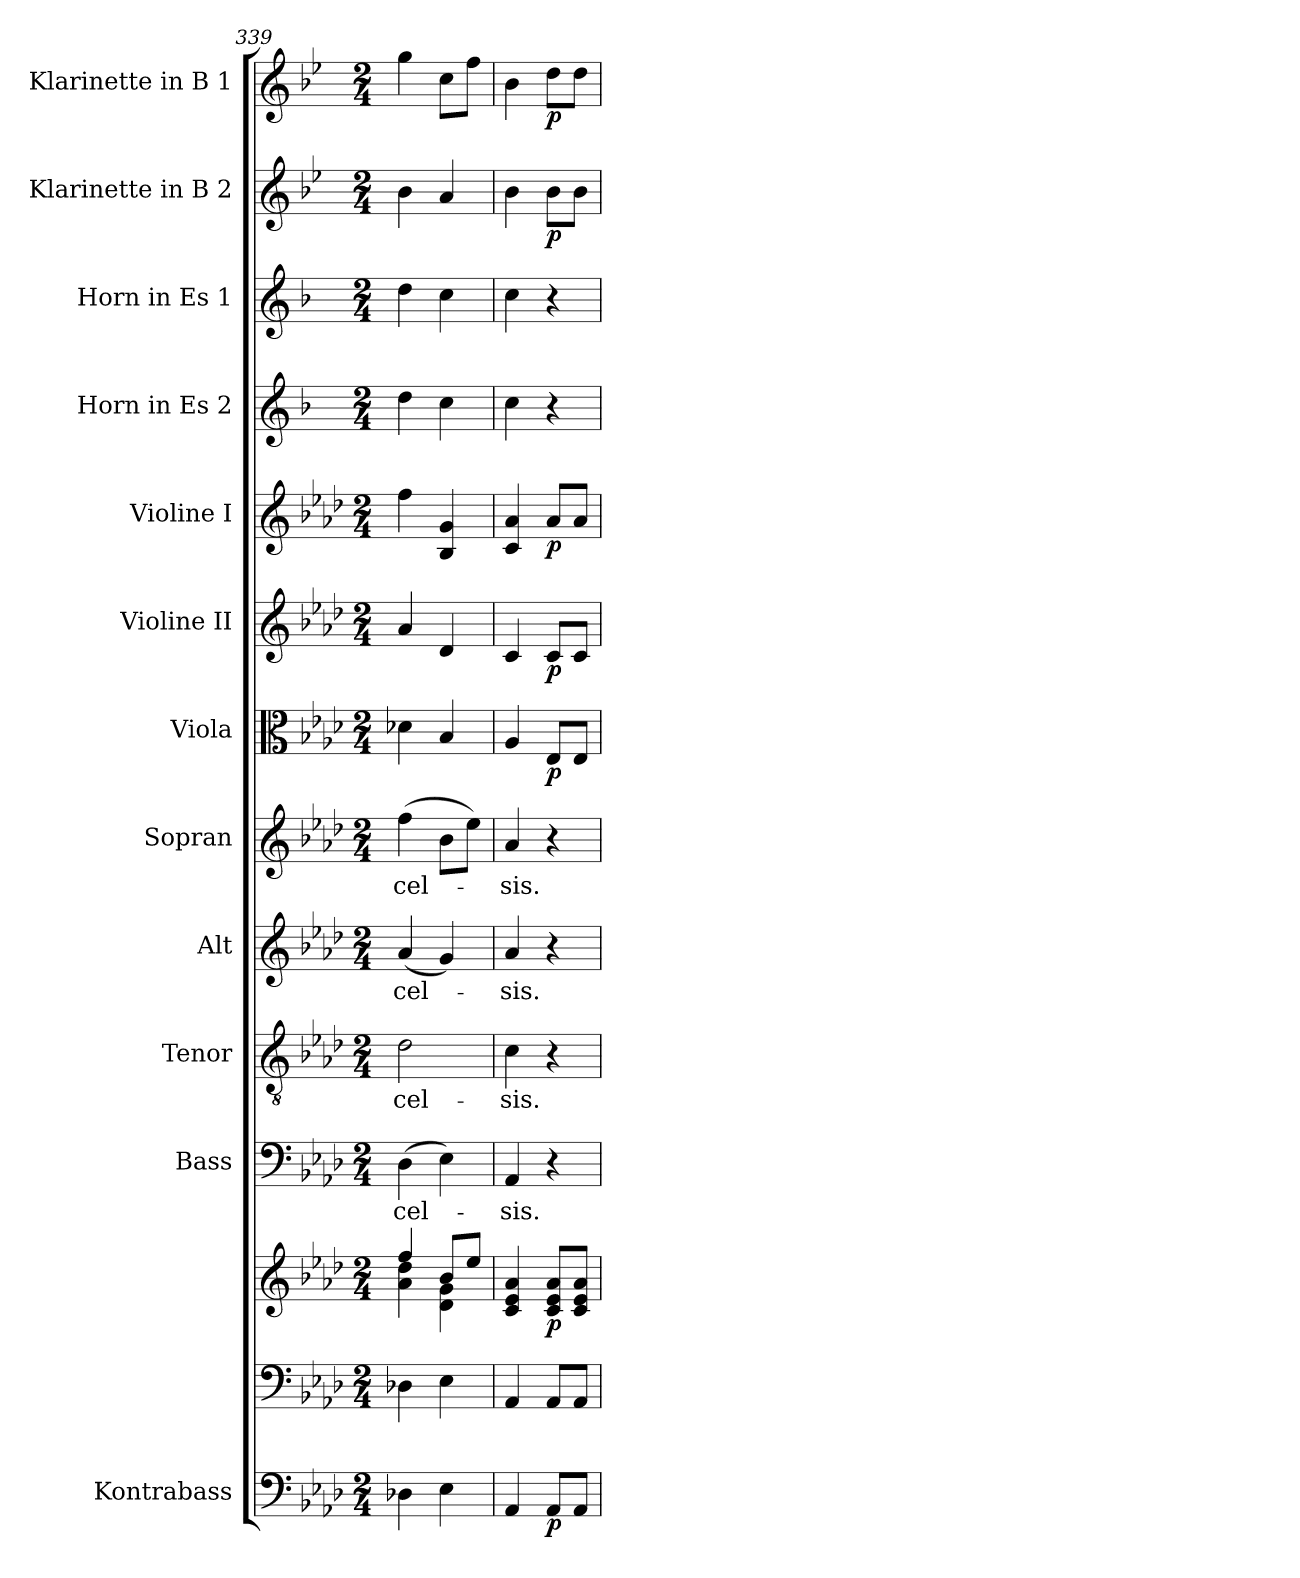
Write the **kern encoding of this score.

**kern	**dynam	**kern	**kern	**dynam	**kern	**text	**kern	**text	**kern	**text	**kern	**text	**kern	**dynam	**kern	**dynam	**kern	**dynam	**kern	**kern	**kern	**dynam	**kern	**dynam
*part13	*part13	*part12	*part12	*part12	*part11	*part11	*part10	*part10	*part9	*part9	*part8	*part8	*part7	*part7	*part6	*part6	*part5	*part5	*part4	*part3	*part2	*part2	*part1	*part1
*staff14	*staff14	*staff13	*staff12	*staff12/13	*staff11	*staff11	*staff10	*staff10	*staff9	*staff9	*staff8	*staff8	*staff7	*staff7	*staff6	*staff6	*staff5	*staff5	*staff4	*staff3	*staff2	*staff2	*staff1	*staff1
*I"Kontrabass	*	*	*	*	*I"Bass	*	*I"Tenor	*	*I"Alt	*	*I"Sopran	*	*I"Viola	*	*I"Violine II	*	*I"Violine I	*	*I"Horn in Es 2	*I"Horn in Es 1	*I"Klarinette in B 2	*	*I"Klarinette in B 1	*
*I'Kb.	*	*	*	*	*I'B	*	*I'T	*	*I'A	*	*I'S	*	*I'Vla.	*	*I'Vl. II	*	*I'Vl. I	*	*I'Hrn. 2	*I'Hrn. 1	*	*	*	*
*clefF4	*	*clefF4	*clefG2	*	*clefF4	*	*clefGv2	*	*clefG2	*	*clefG2	*	*clefC3	*	*clefG2	*	*clefG2	*	*clefG2	*clefG2	*clefG2	*	*clefG2	*
*ITrd7c12	*	*	*	*	*	*	*	*	*	*	*	*	*	*	*	*	*	*	*ITrd5c9	*ITrd5c9	*ITrd1c2	*	*ITrd1c2	*
*k[b-e-a-d-]	*	*k[b-e-a-d-]	*k[b-e-a-d-]	*	*k[b-e-a-d-]	*	*k[b-e-a-d-]	*	*k[b-e-a-d-]	*	*k[b-e-a-d-]	*	*k[b-e-a-d-]	*	*k[b-e-a-d-]	*	*k[b-e-a-d-]	*	*k[b-e-a-d-]	*k[b-e-a-d-]	*k[b-e-a-d-]	*	*k[b-e-a-d-]	*
*A-:	*	*A-:	*A-:	*	*A-:	*	*A-:	*	*A-:	*	*A-:	*	*A-:	*	*A-:	*	*A-:	*	*A-:	*A-:	*A-:	*	*A-:	*
*M2/4	*	*M2/4	*M2/4	*	*M2/4	*	*M2/4	*	*M2/4	*	*M2/4	*	*M2/4	*	*M2/4	*	*M2/4	*	*M2/4	*M2/4	*M2/4	*	*M2/4	*
=339	=339	=339	=339	=339	=339	=339	=339	=339	=339	=339	=339	=339	=339	=339	=339	=339	=339	=339	=339	=339	=339	=339	=339	=339
*	*	*	*^	*	*	*	*	*	*	*	*	*	*	*	*	*	*	*	*	*	*	*	*	*
!	!	!	!	!	!	!	!LO:LY:b	!	!LO:LY:b	!	!LO:LY:b	!	!LO:LY:b	!	!	!	!	!	!	!	!	!	!	!	!
4DD-X\	.	4D-X\	4ff/	4a-\ 4dd-\	.	(>4D-\	-cel-	2d-\	-cel-	(<4a-/	-cel-	(>4ff\	-cel-	4d-X\	.	4a-/	.	4ff\	.	4f\	4f\	4a-\	.	4ff\	.
4EE-\	.	4E-\	8b-/L	4d-\ 4g\	.	4E-\)	.	.	.	4g/)	.	8b-\L	.	4B-/	.	4d-/	.	4B-/ 4g/	.	4e-\	4e-\	4g/	.	8b-\L	.
.	.	.	8ee-/J	.	.	.	.	.	.	.	.	8ee-\J)	.	.	.	.	.	.	.	.	.	.	.	8ee-\J	.
*	*	*	*v	*v	*	*	*	*	*	*	*	*	*	*	*	*	*	*	*	*	*	*	*	*	*
=340	=340	=340	=340	=340	=340	=340	=340	=340	=340	=340	=340	=340	=340	=340	=340	=340	=340	=340	=340	=340	=340	=340	=340	=340
!	!	!	!	!	!	!LO:LY:b	!	!LO:LY:b	!	!LO:LY:b	!	!LO:LY:b	!	!	!	!	!	!	!	!	!	!	!	!
4AAA-/	.	4AA-/	4c/ 4e-/ 4a-/	.	4AA-/	-sis.	4c\	-sis.	4a-/	-sis.	4a-/	-sis.	4A-/	.	4c/	.	4c/ 4a-/	.	4e-\	4e-\	4a-\	.	4a-\	.
!	!LO:DY:b	!	!	!LO:DY:b	!	!	!	!	!	!	!	!	!	!LO:DY:b	!	!LO:DY:b	!	!LO:DY:b	!	!	!	!LO:DY:b	!	!LO:DY:b
8AAA-/L	p	8AA-/L	8c/ 8e-/ 8a-/L	p	4r	.	4r	.	4r	.	4r	.	8E-/L	p	8c/L	p	8a-/L	p	4r	4r	8a-\L	p	8cc\L	p
8AAA-/J	.	8AA-/J	8c/ 8e-/ 8a-/J	.	.	.	.	.	.	.	.	.	8E-/J	.	8c/J	.	8a-/J	.	.	.	8a-\J	.	8cc\J	.
=	=	=	=	=	=	=	=	=	=	=	=	=	=	=	=	=	=	=	=	=	=	=	=	=
*-	*-	*-	*-	*-	*-	*-	*-	*-	*-	*-	*-	*-	*-	*-	*-	*-	*-	*-	*-	*-	*-	*-	*-	*-
